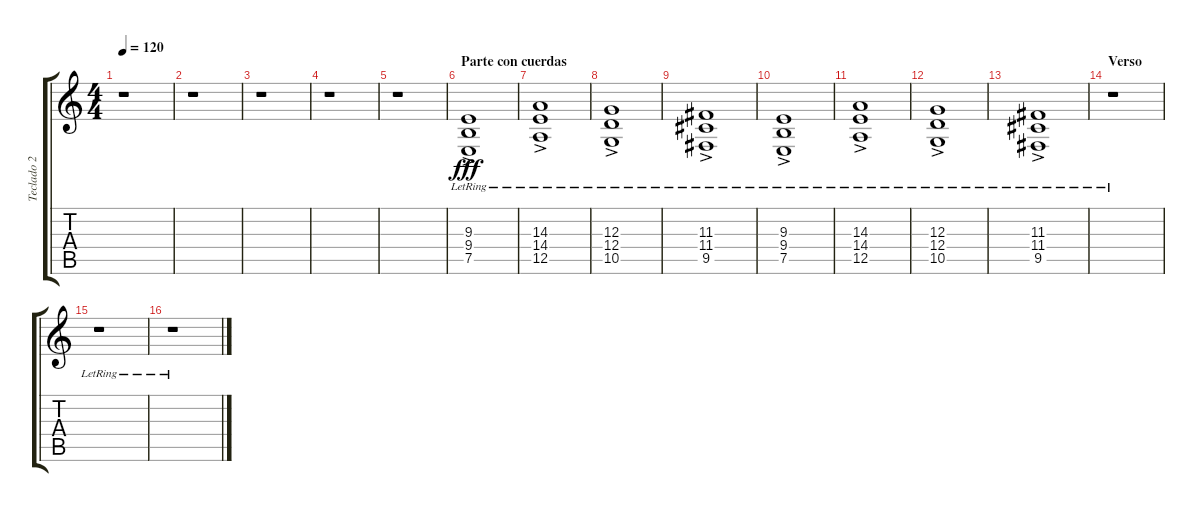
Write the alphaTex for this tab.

\track ("Teclado 2" "Teclado 2") {instrument stringensemble2}
\staff {score tabs}
\tuning (E4 B3 G3 D3 A2 E2) {hide}
\ts (4 4)
\tempo 120
\clef g2
\ks c
r.1{dy f} |
r.1 |
r.1 |
r.1 |
r.1 |
\section ("" "Parte con cuerdas")
(9.3{ac lr} 9.4{ac lr} 7.5{ac lr}).1{dy fff instrument stringensemble2} |
(14.3{ac lr} 14.4{ac lr} 12.5{ac lr}).1 |
(12.3{ac lr} 12.4{ac lr} 10.5{ac lr}).1 |
(11.3{ac lr} 11.4{lr} 9.5{ac lr}).1 |
(9.3{ac lr} 9.4{ac lr} 7.5{ac lr}).1{instrument stringensemble2} |
(14.3{ac lr} 14.4{ac lr} 12.5{ac lr}).1 |
(12.3{ac lr} 12.4{ac lr} 10.5{ac lr}).1 |
(11.3{ac lr} 11.4{lr} 9.5{ac lr}).1 |
\section ("" "Verso")
r.1 |
r.1 |
r.1
